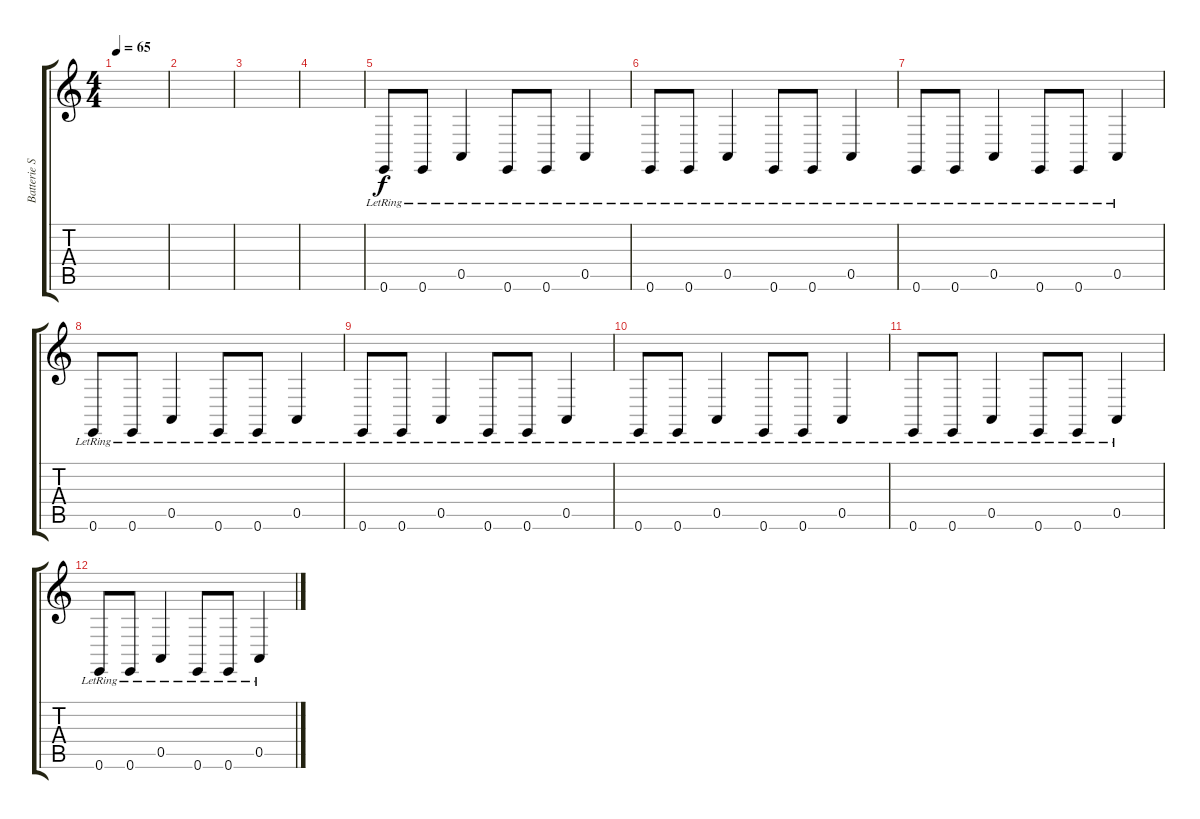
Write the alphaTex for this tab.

\track ("Batterie Synth." "Batterie S") {instrument synthdrum}
\staff {score tabs}
\tuning (E4 B3 G3 D3 A2 E2) {hide}
\ts (4 4)
\tempo 65
\clef g2
\ks c
|
|
|
|
0.6{lr}.8 0.6{lr}.8 0.5{lr}.4 0.6{lr}.8 0.6{lr}.8 0.5{lr}.4 |
0.6{lr}.8 0.6{lr}.8 0.5{lr}.4 0.6{lr}.8 0.6{lr}.8 0.5{lr}.4 |
0.6{lr}.8 0.6{lr}.8 0.5{lr}.4 0.6{lr}.8 0.6{lr}.8 0.5{lr}.4 |
0.6{lr}.8 0.6{lr}.8 0.5{lr}.4 0.6{lr}.8 0.6{lr}.8 0.5{lr}.4 |
0.6{lr}.8 0.6{lr}.8 0.5{lr}.4 0.6{lr}.8 0.6{lr}.8 0.5{lr}.4 |
0.6{lr}.8 0.6{lr}.8 0.5{lr}.4 0.6{lr}.8 0.6{lr}.8 0.5{lr}.4 |
0.6{lr}.8 0.6{lr}.8 0.5{lr}.4 0.6{lr}.8 0.6{lr}.8 0.5{lr}.4 |
0.6{lr}.8 0.6{lr}.8 0.5{lr}.4 0.6{lr}.8 0.6{lr}.8 0.5{lr}.4
